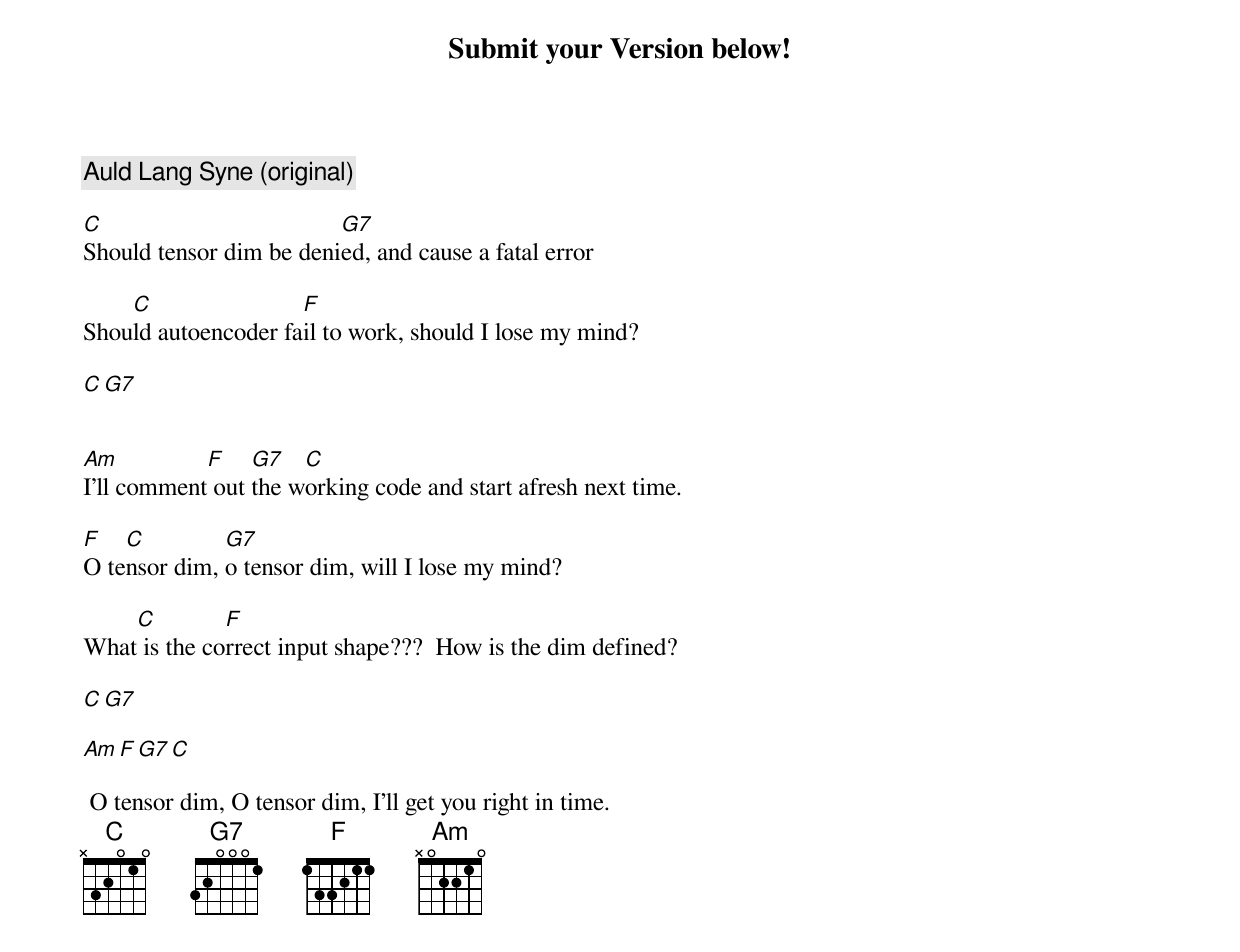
Submit your Version below!

Auld Lang Syne (original)

C                        G7
Should tensor dim be denied, and cause a fatal error

    C                F
Should autoencoder fail to work, should I lose my mind?

       C                 G7


Am          F    G7   C
I'll comment out the working code and start afresh next time.

F   C         G7
O tensor dim, o tensor dim, will I lose my mind?

    C         F
What is the correct input shape???  How is the dim defined?

      C            G7

    Am      F    G7   C

 O tensor dim, O tensor dim, I'll get you right in time.
